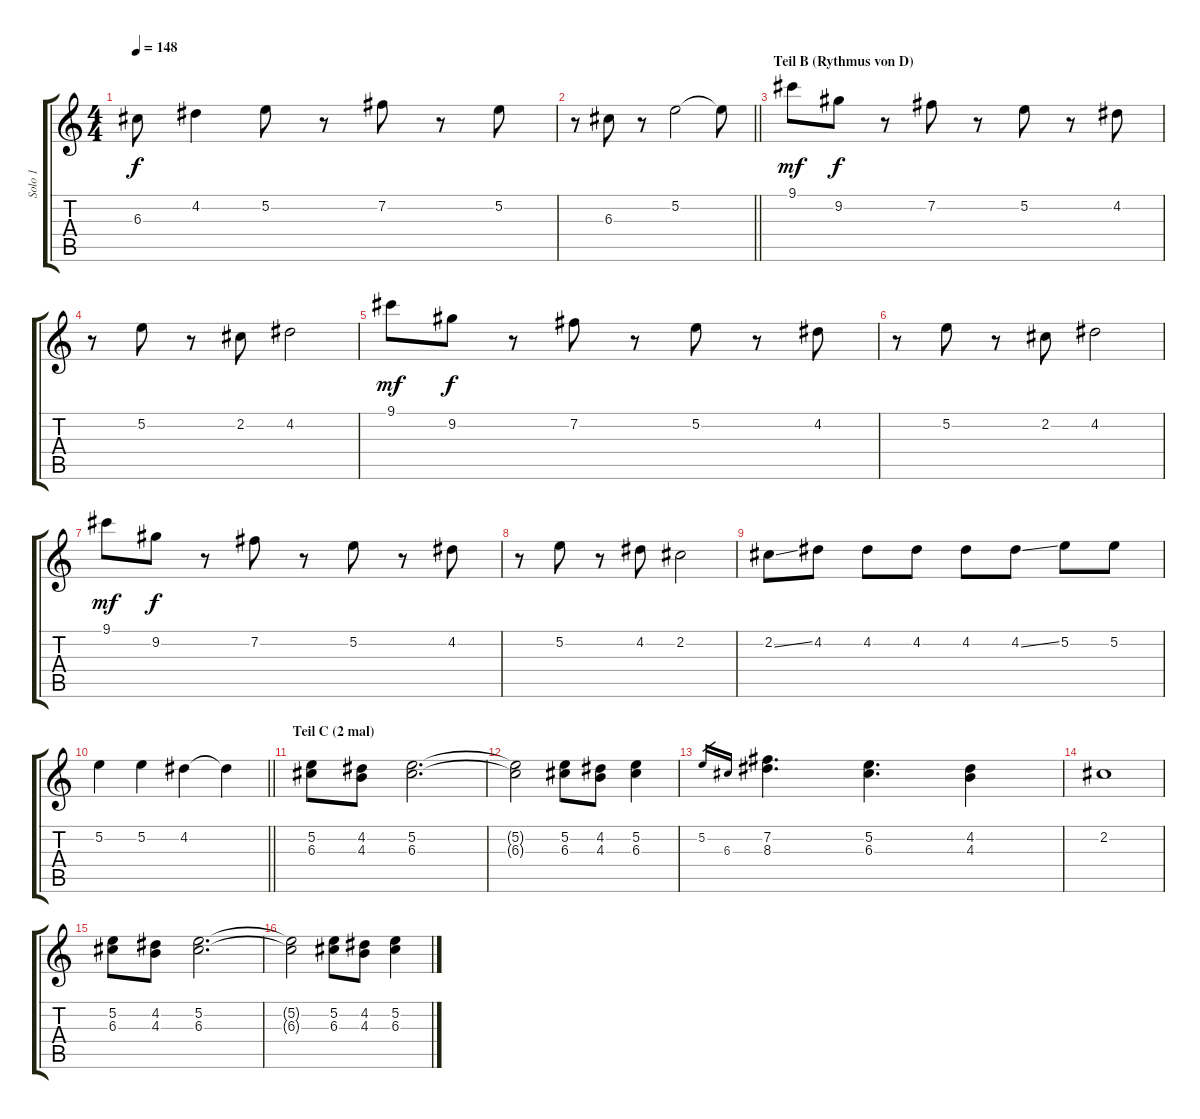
\track ("Solo 1" "Solo 1") {instrument acousticguitarsteel}
\staff {score tabs}
\tuning (E4 B3 G3 D3 A2 E2) {hide}
\ts (4 4)
\tempo 148
\clef g2
\ks c
6.3.8{dy f} 4.2.4 5.2.8 r.8 7.2.8 r.8 5.2.8 |
\barLineRight lightlight
r.8 6.3.8 r.8 5.2.2 5.2{t}.8 |
\section ("" "Teil B (Rythmus von D)")
9.1.8{dy mf} 9.2.8{dy f} r.8 7.2.8 r.8 5.2.8 r.8 4.2.8 |
r.8 5.2.8 r.8 2.2.8 4.2.2 |
9.1.8{dy mf} 9.2.8{dy f} r.8 7.2.8 r.8 5.2.8 r.8 4.2.8 |
r.8 5.2.8 r.8 2.2.8 4.2.2 |
9.1.8{dy mf} 9.2.8{dy f} r.8 7.2.8 r.8 5.2.8 r.8 4.2.8 |
r.8 5.2.8 r.8 4.2.8 2.2.2 |
2.2{ss}.8 4.2.8 4.2.8 4.2.8 4.2.8 4.2{ss}.8 5.2.8 5.2.8 |
\barLineRight lightlight
5.2.4 5.2.4 4.2.4 4.2{t}.4 |
\section ("" "Teil C (2 mal)")
(5.2 6.3).8 (4.2 4.3).8 (5.2 6.3).2{d} |
(5.2{t} 6.3{t}).2 (5.2 6.3).8 (4.2 4.3).8 (5.2 6.3).4 |
5.2.16{gr} 6.3.16{gr} (7.2 8.3).4{d} (5.2 6.3).4{d} (4.2 4.3).4 |
2.2.1 |
(5.2 6.3).8 (4.2 4.3).8 (5.2 6.3).2{d} |
(5.2{t} 6.3{t}).2 (5.2 6.3).8 (4.2 4.3).8 (5.2 6.3).4
